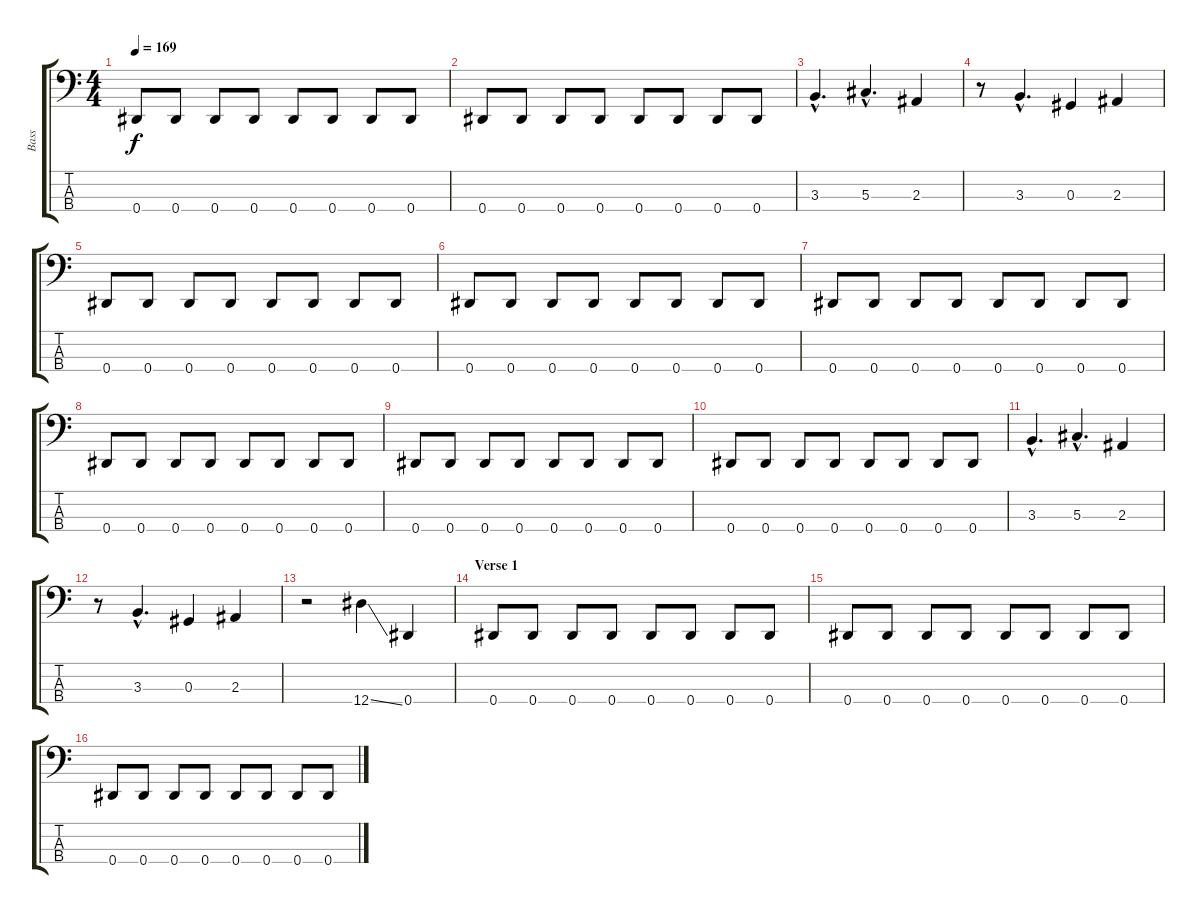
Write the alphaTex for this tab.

\track ("Bass" "Bass") {instrument electricbassfinger}
\staff {score tabs}
\tuning (Gb2 Db2 Ab1 Eb1) {hide}
\ts (4 4)
\tempo 169
\clef f4
\ks c
0.4.8{dy f} 0.4.8 0.4.8 0.4.8 0.4.8 0.4.8 0.4.8 0.4.8 |
0.4.8 0.4.8 0.4.8 0.4.8 0.4.8 0.4.8 0.4.8 0.4.8 |
3.3{hac}.4{d} 5.3{hac}.4{d} 2.3.4 |
r.8 3.3{hac}.4{d} 0.3.4 2.3.4 |
0.4.8 0.4.8 0.4.8 0.4.8 0.4.8 0.4.8 0.4.8 0.4.8 |
0.4.8 0.4.8 0.4.8 0.4.8 0.4.8 0.4.8 0.4.8 0.4.8 |
0.4.8 0.4.8 0.4.8 0.4.8 0.4.8 0.4.8 0.4.8 0.4.8 |
0.4.8 0.4.8 0.4.8 0.4.8 0.4.8 0.4.8 0.4.8 0.4.8 |
0.4.8 0.4.8 0.4.8 0.4.8 0.4.8 0.4.8 0.4.8 0.4.8 |
0.4.8 0.4.8 0.4.8 0.4.8 0.4.8 0.4.8 0.4.8 0.4.8 |
3.3{hac}.4{d} 5.3{hac}.4{d} 2.3.4 |
r.8 3.3{hac}.4{d} 0.3.4 2.3.4 |
r.2 12.4{ss}.4 0.4.4 |
\section ("" "Verse 1")
0.4.8 0.4.8 0.4.8 0.4.8 0.4.8 0.4.8 0.4.8 0.4.8 |
0.4.8 0.4.8 0.4.8 0.4.8 0.4.8 0.4.8 0.4.8 0.4.8 |
0.4.8 0.4.8 0.4.8 0.4.8 0.4.8 0.4.8 0.4.8 0.4.8
